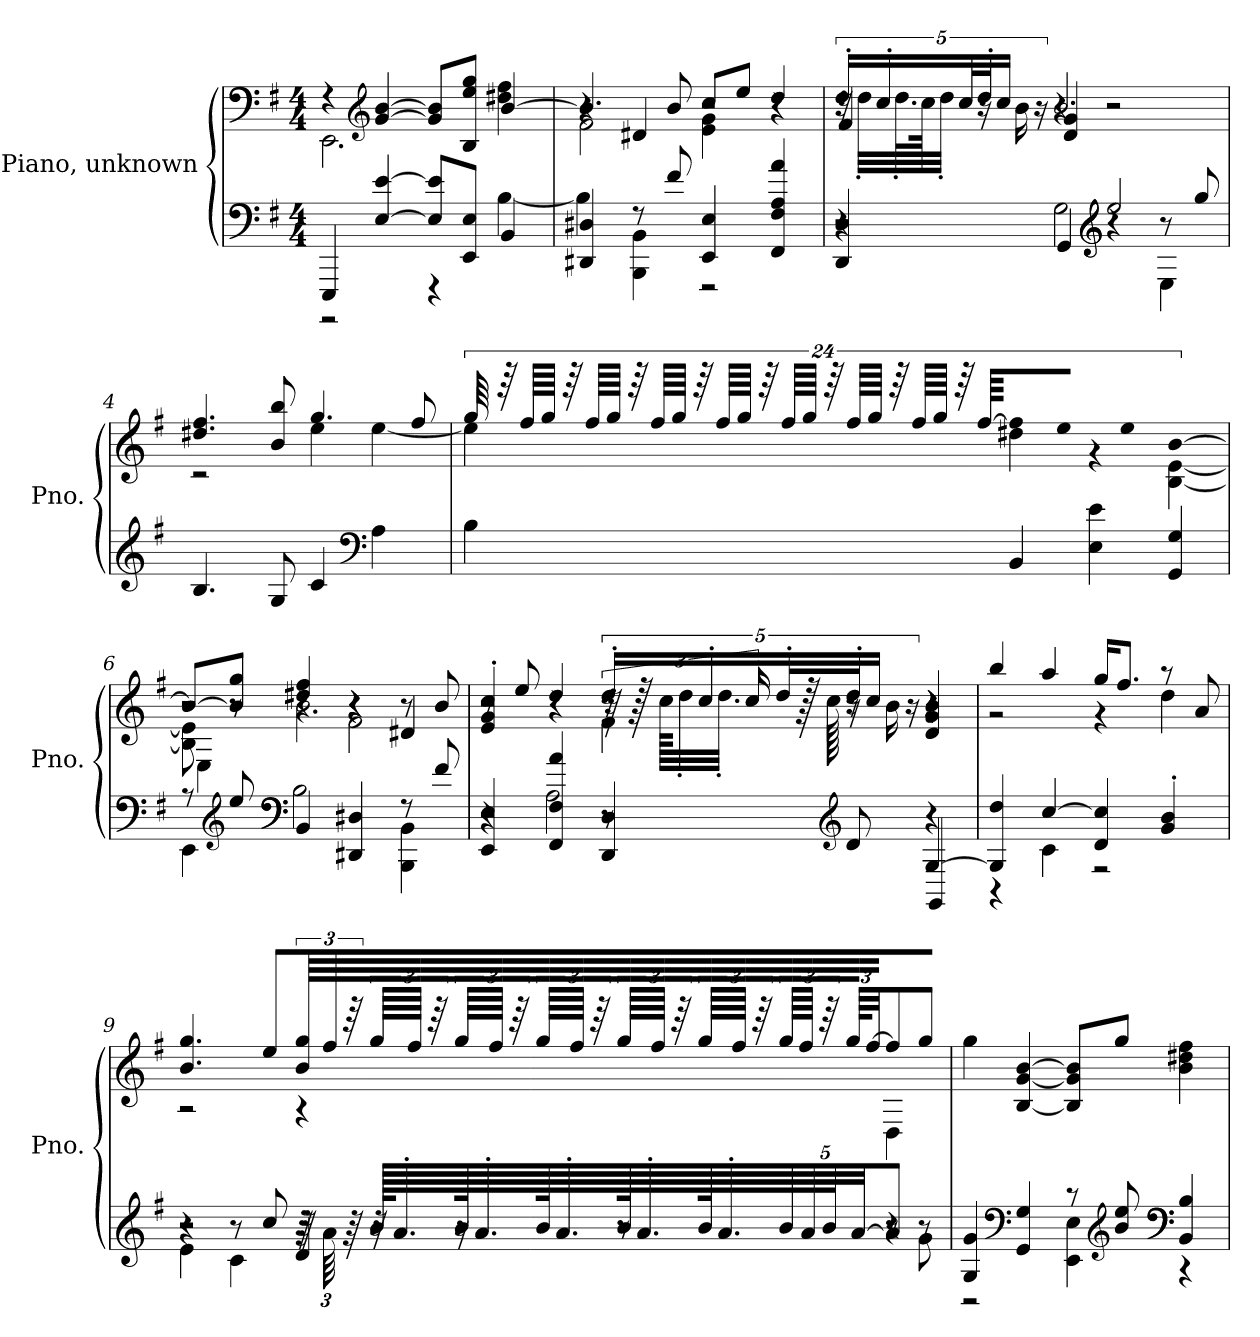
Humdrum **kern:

**kern	**kern
*part1	*part1
*staff2	*staff1
*I"Piano, unknown	*
*I'Pno.	*
*clefF4	*clefF4
*k[f#]	*k[f#]
*M4/4	*M4/4
*MM120	*MM120
=1	=1
*^	*^
4EEE/	2r	4r	2.EE\
*	*	*clefG2	*
[4E/ [4e/	.	[4g/ [4b/	.
8E/] 8e/]L	4r	8g/] 8b/]L	.
8EE/ 8E/J	.	8B/ 8ee/ 8gg/J	.
4BB/	[4B\	[4b/	4dd#X\ 4ff#\
=2	=2	=2	=2
*	*	*	*^
4DD#X/ 4D#X/	4B\]	4.b/]	2f#\	4r
8r	4BBB\ 4BB\	.	.	4d#X/
8f#/	.	8b/	.	.
4EE/ 4E/	2r	8cc/L	4e\ 4g\	2r
.	.	8ee/J	.	.
4FF#/ 4F#/ 4A/ 4a/	.	4dd/	4r	.
=3	=3	=3	=3	=3
*	*^	*	*	*
2r	4r	4DD/ 4D/	20dd'/LL	32r	4f#/
.	.	.	.	32dd'\LLL	.
.	.	.	20cc'/	.	.
.	.	.	.	64.dd'\L	.
.	.	.	.	128cc\JK	.
.	.	.	.	32dd'\JJJ	.
.	.	.	40cc/L	.	.
.	.	.	40dd'/J	16r	.
.	.	.	20cc/JJ	.	.
.	.	.	.	16b\	.
.	.	.	20r	.	.
.	2G\	4GG/	2.b/	4r	4d/ 4g/
*clefG2	*	*	*	*	*
2ee/	.	4r	.	2r	2r
.	4E\	8r	.	.	.
.	.	8gg/	.	.	.
*v	*v	*v	*	*	*
*	*	*v	*v
!!LO:LB:g=z
=4	=4	=4
4.B/	4.dd#X/ 4.ff#/	2r
8G/	8b/ 8bb/	.
4c/	4.gg/	4ee\
*clefF4	*	*
4A\	.	[4ee\
.	8ff#/	.
=5	=5	=5
4B\	96gg/	4ee\]
.	96r	.
.	96ff#/LLLL	.
.	96gg/JJJJ	.
.	96r	.
.	96ff#/LLLL	.
.	96gg/JJJJ	.
.	96r	.
.	96ff#/LLLL	.
.	96gg/JJJJ	.
.	96r	.
.	96ff#/LLLL	.
.	96gg/JJJJ	.
.	96r	.
.	96ff#/LLLL	.
.	96gg/JJJJ	.
.	96r	.
.	96ff#/LLLL	.
.	96gg/JJJJ	.
.	96r	.
.	96ff#/LLLL	.
.	96gg/JJJJ	.
.	96r	.
.	[96ff#/KKKL	.
4BB/	8ff#/]	4dd#X\
.	8ee/J	.
4E\ 4e\	4ee/	4r
4GG/ 4G/	[4b/	[4B\ [4e\
!!LO:LB:g=z
=6	=6	=6
*^	*^	*^
8r	4EE\	8b/L_	8B\] 8e\]	2r	4E\
*clefG2	*	*	*	*	*
8ee/	.	8b/] 8gg/J	8r	.	.
*clefF4	*	*	*	*	*
4BB/	2B\	4dd#X/ 4ff#/	4r	.	2.b\
4DD#X/ 4D#X/	.	4r	2f#\	4r	.
8r	4BBB\ 4BB\	8r	.	4d#X/	.
8f#/	.	8b/	.	.	.
=7	=7	=7	=7	=7	=7
*	*^	*	*	*	*
4EE/ 4E/	4r	2r	8r	2r	4e/' 4g/' 4cc/'	2r
.	.	.	8ee/	.	.	.
4FF#/ 4F#/ 4a/	2A\	.	4dd/	.	4r	.
8r	.	4DD/ 4D/	20dd'/LL	64r	12r	4f#\
.	.	.	.	128r	.	.
.	.	.	.	128cc\KKLLL	.	.
.	.	.	.	32dd'\	.	.
.	.	.	20cc'/	.	.	.
.	.	.	.	32.dd'\JJJ	.	.
.	.	.	.	.	24cc'/	.
.	.	.	40dd'/L	.	.	.
.	.	.	.	128r	.	.
.	.	.	.	128cc\	.	.
*clefG2	*	*	*	*	*	*
8d/	.	.	40dd'/J	16r	8r	.
.	.	.	20cc/JJ	.	.	.
.	.	.	.	16b\	.	.
.	.	.	20r	.	.	.
[4G/	4r	4GG/	4r	4r	4d/ 4g/ 4b/	4r
*	*v	*v	*	*	*	*
*	*	*	*v	*v	*v
=8	=8	=8	=8
4G/] 4dd/	4r	4bb/	2r
[4cc/	4c\	4aa/	.
4d/ 4cc/]	2r	16gg/KL	4r
.	.	8.ff#/J	.
4g/' 4b/'	.	8r	4dd\
.	.	8a/	.
!!LO:LB:g=z	!!
=9	=9	=9	=9
*	*^	*	*
4r	4e\	2r	4.b/ 4.gg/	2r
8r	4c\	.	.	.
8cc/	.	.	8ee/L	.
32r	96r	4d/	96b/ 96gg/LLL	4r
.	96a\	.	96ff#/JJJJ	.
.	96r	.	96r	.
128b/KLLLL	32r	.	96gg/LLLL	.
64.a'/	.	.	.	.
.	.	.	96ff#/JJJJ	.
.	.	.	96r	.
128b/K	16r	.	96gg/LLLL	.
64.a'/	.	.	.	.
.	.	.	96ff#/JJJJ	.
.	.	.	96r	.
128b/K	.	.	96gg/LLLL	.
64.a'/	.	.	.	.
.	.	.	96ff#/JJJJ	.
.	.	.	96r	.
128b/K	8r	.	96gg/LLLL	.
64.a'/	.	.	.	.
.	.	.	96ff#/JJJJ	.
.	.	.	96r	.
128b/K	.	.	96gg/LLLL	.
64.a'/	.	.	.	.
.	.	.	96ff#/JJJJ	.
.	.	.	96r	.
*Xbrackettup	*	*	*	*
80b/	.	.	96gg/LLLL	.
.	.	.	96ff#/JJJJ	.
80a/	.	.	.	.
.	.	.	96r	.
80b/J	.	.	.	.
*	*	*	*Xbrackettup	*
.	.	.	96gg/KLLL	.
[40a/JJ	.	.	.	.
.	.	.	[48ff#/JJ	.
8a/J]	8r	4r	8ff#/]	4D\
8r	8g\	.	8gg/J	.
*	*v	*v	*	*
*	*	*v	*v
=10	=10	=10
4G/ 4g/	2r	4gg\
*clefF4	*	*
4GG/ 4G/	.	[4B/ [4g/ [4b/
8r	4EE\ 4E\	8B/] 8g/] 8b/]L
*clefG2	*	*
8b/ 8ee/	.	8gg/J
*clefF4	*	*
4BB/ 4B/	4r	4b\ 4dd#X\ 4ff#\
*v	*v	*
=	=
*-	*-
